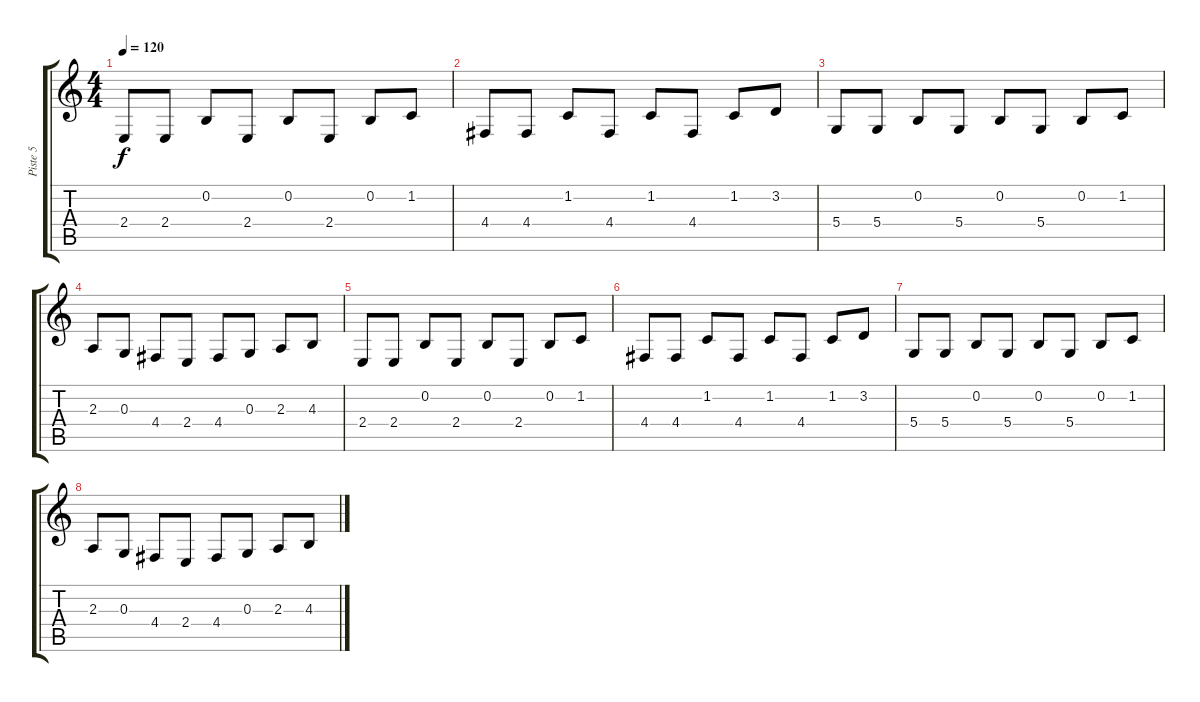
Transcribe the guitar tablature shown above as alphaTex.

\track ("Piste 5" "Piste 5") {instrument pad3polysynth}
\staff {score tabs}
\tuning (E4 B3 G3 D3 A2 E2) {hide}
\ts (4 4)
\tempo 120
\clef g2
\ks c
2.4.8{dy f} 2.4.8 0.2.8 2.4.8 0.2.8 2.4.8 0.2.8 1.2.8 |
4.4.8 4.4.8 1.2.8 4.4.8 1.2.8 4.4.8 1.2.8 3.2.8 |
5.4.8 5.4.8 0.2.8 5.4.8 0.2.8 5.4.8 0.2.8 1.2.8 |
2.3.8 0.3.8 4.4.8 2.4.8 4.4.8 0.3.8 2.3.8 4.3.8 |
2.4.8 2.4.8 0.2.8 2.4.8 0.2.8 2.4.8 0.2.8 1.2.8 |
4.4.8 4.4.8 1.2.8 4.4.8 1.2.8 4.4.8 1.2.8 3.2.8 |
5.4.8 5.4.8 0.2.8 5.4.8 0.2.8 5.4.8 0.2.8 1.2.8 |
2.3.8 0.3.8 4.4.8 2.4.8 4.4.8 0.3.8 2.3.8 4.3.8
